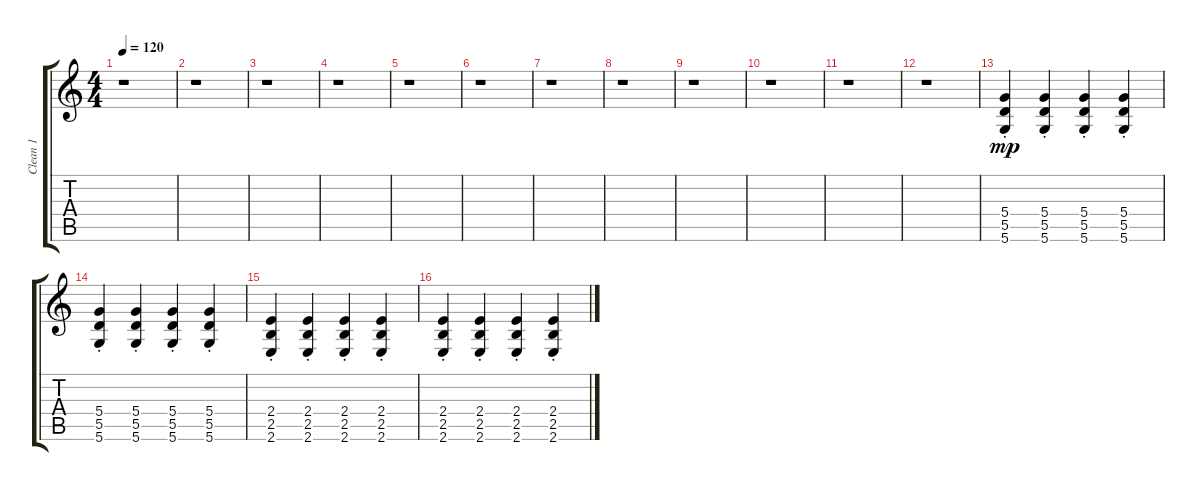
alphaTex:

\track ("Clean 1" "Clean 1") {instrument electricguitarclean}
\staff {score tabs}
\tuning (E4 B3 G3 D3 A2 D2) {hide}
\ts (4 4)
\tempo 120
\clef g2
\ks c
r.1{dy mp} |
r.1 |
r.1 |
r.1 |
r.1 |
r.1 |
r.1 |
r.1 |
r.1 |
r.1 |
r.1 |
r.1 |
(5.4{st} 5.5{st} 5.6{st}).4 (5.4{st} 5.5{st} 5.6{st}).4 (5.4{st} 5.5{st} 5.6{st}).4 (5.4{st} 5.5{st} 5.6{st}).4 |
(5.4{st} 5.5{st} 5.6{st}).4 (5.4{st} 5.5{st} 5.6{st}).4 (5.4{st} 5.5{st} 5.6{st}).4 (5.4{st} 5.5{st} 5.6{st}).4 |
(2.4{st} 2.5{st} 2.6{st}).4 (2.4{st} 2.5{st} 2.6{st}).4 (2.4{st} 2.5{st} 2.6{st}).4 (2.4{st} 2.5{st} 2.6{st}).4 |
(2.4{st} 2.5{st} 2.6{st}).4 (2.4{st} 2.5{st} 2.6{st}).4 (2.4{st} 2.5{st} 2.6{st}).4 (2.4{st} 2.5{st} 2.6{st}).4
